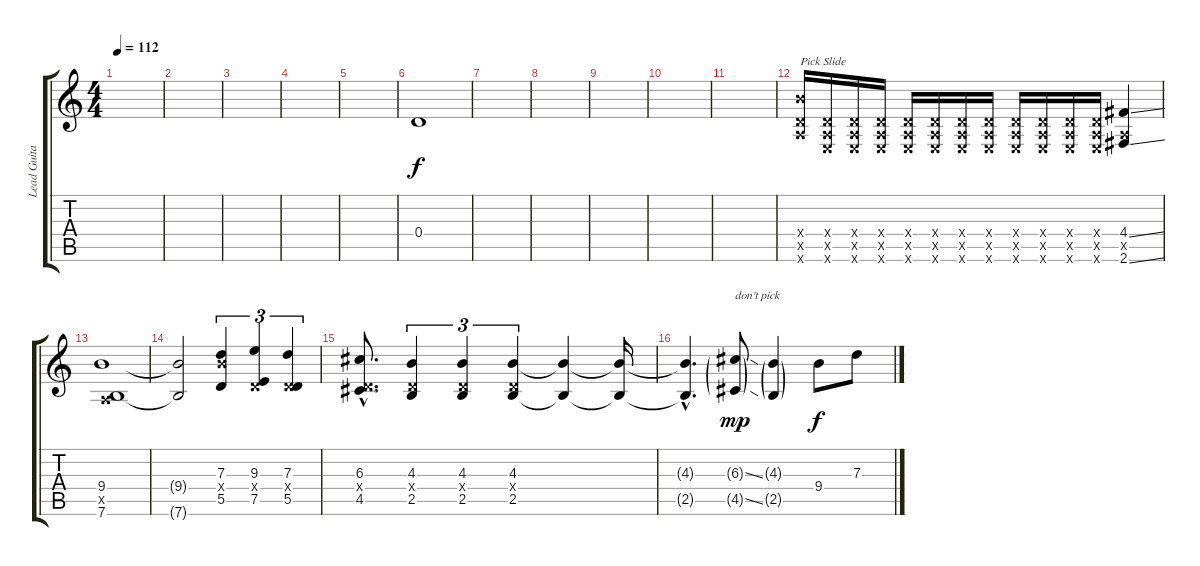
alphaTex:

\track ("Lead Guitar " "Lead Guita") {instrument distortionguitar}
\staff {score tabs}
\tuning (E4 B3 G3 D3 A2 E2) {hide}
\ts (4 4)
\tempo 112
\clef g2
\ks c
|
|
|
|
|
0.4.1 |
|
|
|
|
|
(0.4{x} 0.5{x} 19.6{x}).16{txt "Pick Slide" volume 14} (0.4{x} 0.5{x} 0.6{x}).16 (0.4{x} 0.5{x} 0.6{x}).16 (0.4{x} 0.5{x} 0.6{x}).16 (0.4{x} 0.5{x} 0.6{x}).16 (0.4{x} 0.5{x} 0.6{x}).16 (0.4{x} 0.5{x} 0.6{x}).16 (0.4{x} 0.5{x} 0.6{x}).16 (0.4{x} 0.5{x} 0.6{x}).16 (0.4{x} 0.5{x} 0.6{x}).16 (0.4{x} 0.5{x} 0.6{x}).16 (0.4{x} 0.5{x} 0.6{x}).16 (4.4{ss} 0.5{x} 2.6{ss}).4 |
(9.4 0.5{x} 7.6).1 |
(9.4{t} 7.6{t}).2 (7.3 9.4{x} 5.5).4{tu (3 2)} (9.3 0.4{x} 7.5).4{tu (3 2)} (7.3 0.4{x} 5.5).4{tu (3 2)} |
(6.3{hac} 0.4{hac x} 4.5{hac}).8{d} (4.3 0.4{x} 2.5).4{tu (3 2)} (4.3 0.4{x} 2.5).4{tu (3 2)} (4.3 0.4{x} 2.5).4{tu (3 2)} (4.3{t} 2.5{t}).4 (4.3{t} 2.5{t}).16 |
(4.3{hac t} 2.5{hac t}).4{d} (6.3{ss g} 4.5{ss g}).8{txt "don't pick" dy mp} (4.3{g} 2.5{g}).4 9.4.8{dy f} 7.3.8
